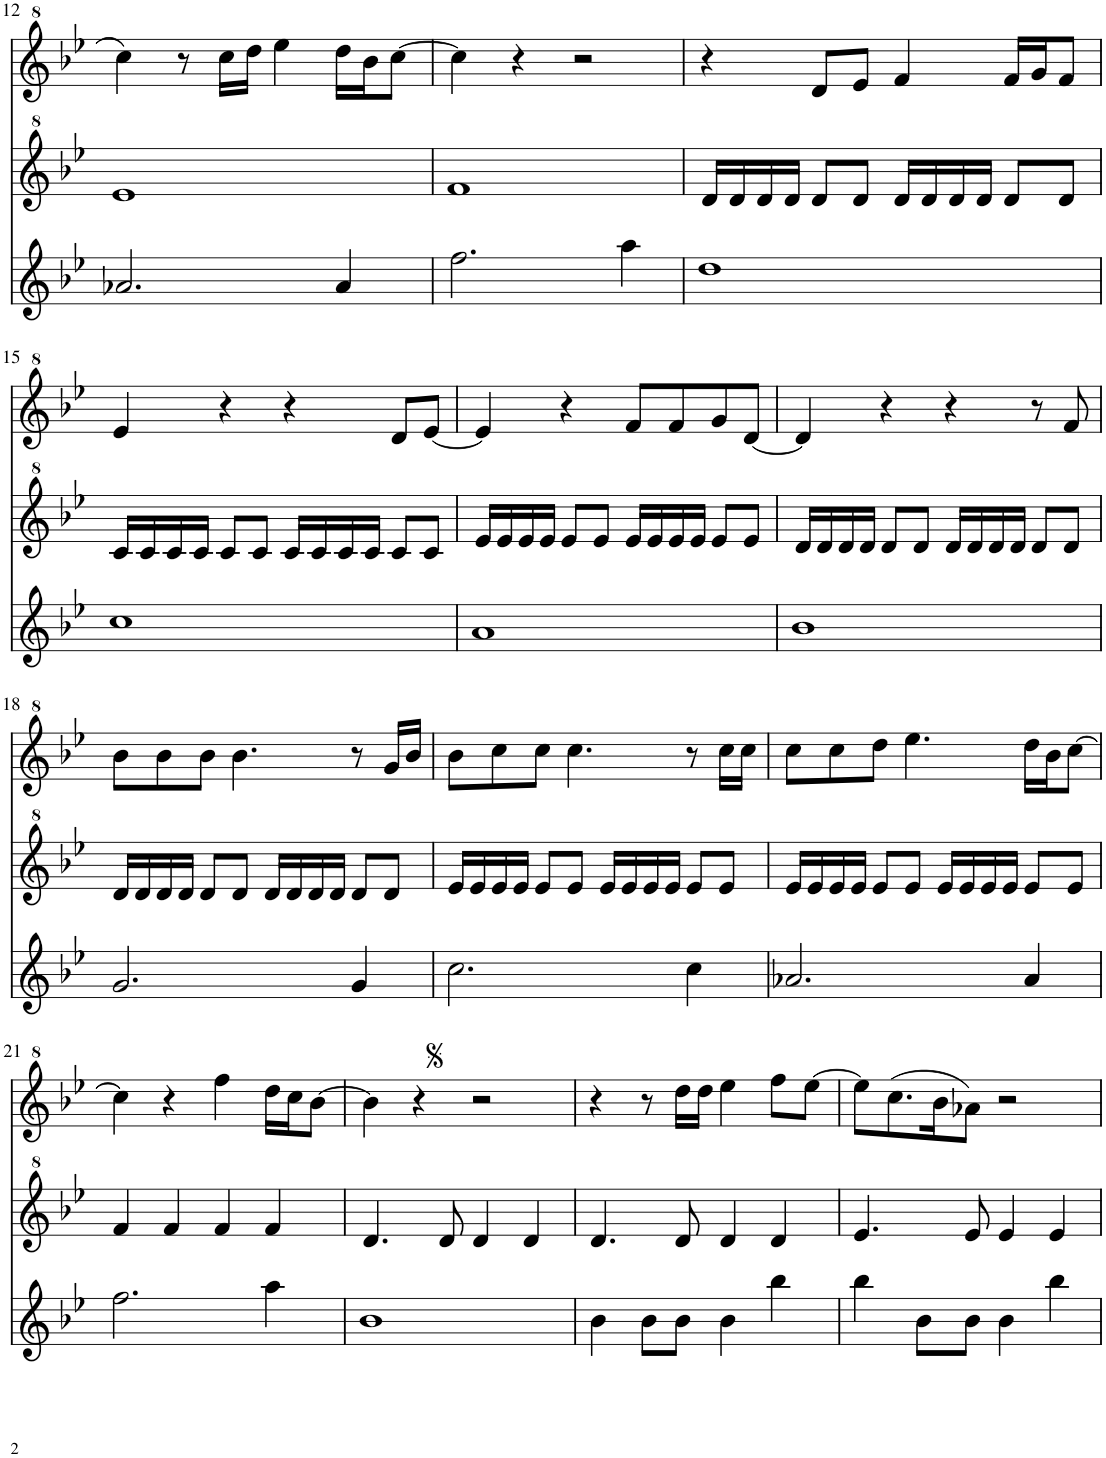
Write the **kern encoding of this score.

**kern	**kern	**kern
*part3	*part2	*part1
*staff3	*staff2	*staff1
*I"A1	*I"S2	*I"S1
!!LO:PB:g=z
*clefG2	*clefG^2	*clefG^2
*k[b-e-]	*k[b-e-]	*k[b-e-]
*M4/4	*M4/4	*M4/4
=12	=12	=12
2.a-X/	1ee-	4ccc\
.	.	8r
.	.	16ccc\LL
.	.	16ddd\JJ
.	.	4eee-\
4a-/	.	16ddd\LL
.	.	16bb-\J
.	.	[8ccc\J
=13	=13	=13
2.ff\	1ff	4ccc\]
.	.	4r
.	.	2r
4aa\	.	.
=14	=14	=14
1dd	16dd/LL	4r
.	16dd/	.
.	16dd/	.
.	16dd/JJ	.
.	8dd/L	8dd/L
.	8dd/J	8ee-/J
.	16dd/LL	4ff/
.	16dd/	.
.	16dd/	.
.	16dd/JJ	.
.	8dd/L	16ff/LL
.	.	16gg/J
.	8dd/J	8ff/J
!!LO:LB:g=z
=15	=15	=15
1cc	16cc/LL	4ee-/
.	16cc/	.
.	16cc/	.
.	16cc/JJ	.
.	8cc/L	4r
.	8cc/J	.
.	16cc/LL	4r
.	16cc/	.
.	16cc/	.
.	16cc/JJ	.
.	8cc/L	8dd/L
.	8cc/J	[8ee-/J
=16	=16	=16
1a	16ee-/LL	4ee-/]
.	16ee-/	.
.	16ee-/	.
.	16ee-/JJ	.
.	8ee-/L	4r
.	8ee-/J	.
.	16ee-/LL	8ff/L
.	16ee-/	.
.	16ee-/	8ff/
.	16ee-/JJ	.
.	8ee-/L	8gg/
.	8ee-/J	[8dd/J
=17	=17	=17
1b-	16dd/LL	4dd/]
.	16dd/	.
.	16dd/	.
.	16dd/JJ	.
.	8dd/L	4r
.	8dd/J	.
.	16dd/LL	4r
.	16dd/	.
.	16dd/	.
.	16dd/JJ	.
.	8dd/L	8r
.	8dd/J	8ff/
!!LO:LB:g=z
=18	=18	=18
2.g/	16dd/LL	8bb-\L
.	16dd/	.
.	16dd/	8bb-\
.	16dd/JJ	.
.	8dd/L	8bb-\J
.	8dd/J	4.bb-\
.	16dd/LL	.
.	16dd/	.
.	16dd/	.
.	16dd/JJ	.
4g/	8dd/L	8r
.	8dd/J	16gg/LL
.	.	16bb-/JJ
=19	=19	=19
2.cc\	16ee-/LL	8bb-\L
.	16ee-/	.
.	16ee-/	8ccc\
.	16ee-/JJ	.
.	8ee-/L	8ccc\J
.	8ee-/J	4.ccc\
.	16ee-/LL	.
.	16ee-/	.
.	16ee-/	.
.	16ee-/JJ	.
4cc\	8ee-/L	8r
.	8ee-/J	16ccc\LL
.	.	16ccc\JJ
=20	=20	=20
2.a-X/	16ee-/LL	8ccc\L
.	16ee-/	.
.	16ee-/	8ccc\
.	16ee-/JJ	.
.	8ee-/L	8ddd\J
.	8ee-/J	4.eee-\
.	16ee-/LL	.
.	16ee-/	.
.	16ee-/	.
.	16ee-/JJ	.
4a-/	8ee-/L	16ddd\LL
.	.	16bb-\J
.	8ee-/J	[8ccc\J
!!LO:LB:g=z
=21	=21	=21
2.ff\	4ff/	4ccc\]
.	4ff/	4r
.	4ff/	4fff\
4aa\	4ff/	16ddd\LL
.	.	16ccc\J
.	.	[8bb-\J
=22	=22	=22
1b-	4.dd/	4bb-\]
.	.	4r
.	8dd/	.
.	4dd/	2r
.	4dd/	.
=23	=23	=23
4b-\	4.dd/	4r
8b-\L	.	8r
8b-\J	8dd/	16ddd\LL
.	.	16ddd\JJ
4b-\	4dd/	4eee-\
4bb-\	4dd/	8fff\L
.	.	[8eee-\J
=24	=24	=24
4bb-\	4.ee-/	8eee-\L]
.	.	(8.ccc\
8b-\L	.	.
.	.	16bb-\K
8b-\J	8ee-/	8aa-X\J)
4b-\	4ee-/	2r
4bb-\	4ee-/	.
=	=	=
*-	*-	*-
